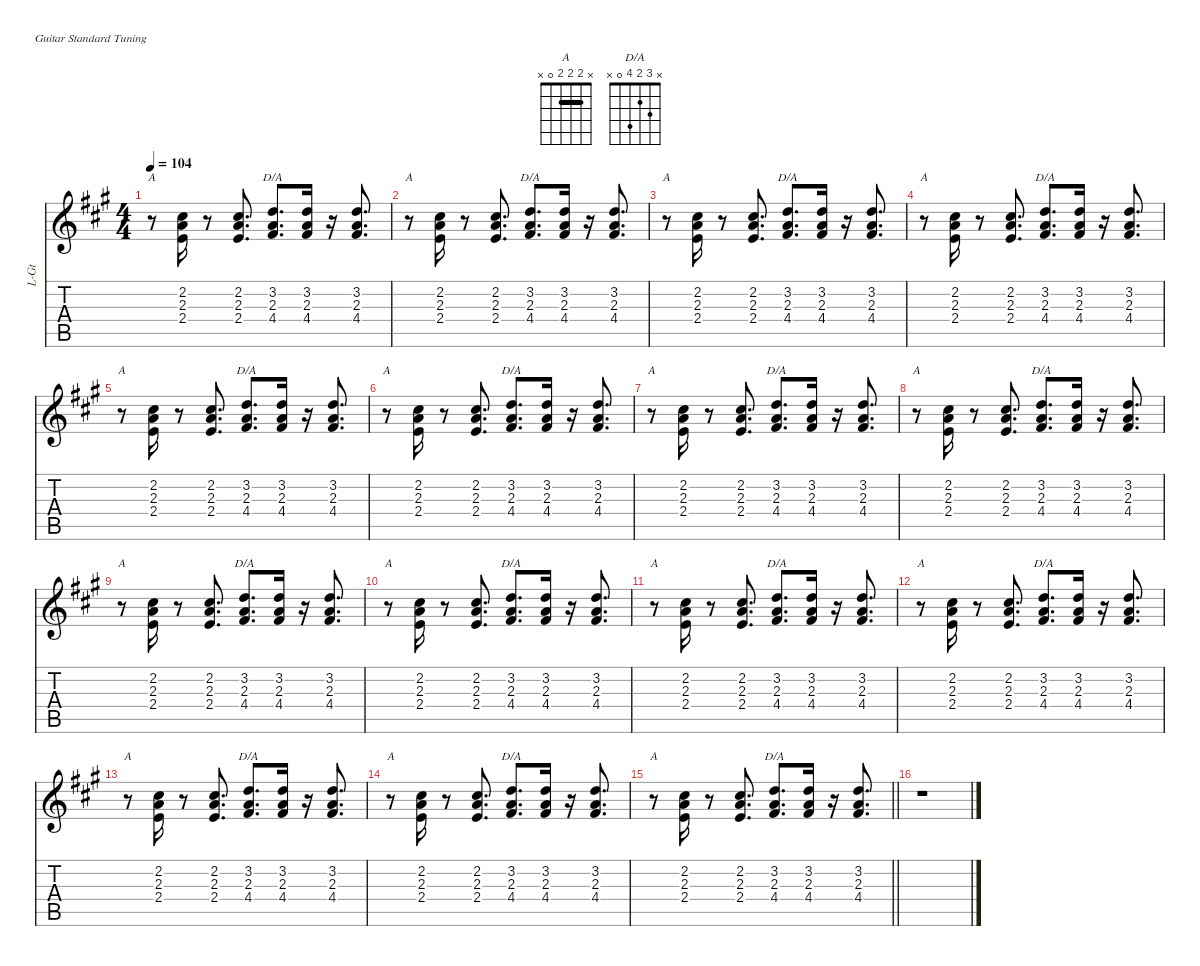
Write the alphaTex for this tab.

\hideDynamics
\bracketExtendMode nobrackets
\otherSystemsTrackNameOrientation horizontal
\track ("Lead Guitar" "L-Gt") {defaultSystemsLayout 4 mute instrument overdrivenguitar}
\staff {score tabs}
\tuning (E4 B3 G3 D3 A2 E2)
\chord ("A" x 2 2 2 0 x) {showfingering false barre (2 2)}
\chord ("D/A" x 3 2 4 0 x) {showfingering false}
\ts (4 4)
\tempo 104
\clef g2
\ks a
r.8{ch "A" dy mp beam Down} (2.2{acc #} 2.3{acc forcenatural} 2.4{acc forcenatural}).16{beam Up} r.8{beam Up} (2.2{acc #} 2.3{acc forcenatural} 2.4{acc forcenatural}).8{d beam Up} (3.2{acc forcenatural} 2.3{acc forcenatural} 4.4{acc #}).8{d ch "D/A" beam Up} (3.2{acc forcenatural} 2.3{acc forcenatural} 4.4{acc #}).16{beam Up} r.16{beam Up} (3.2{acc forcenatural} 2.3{acc forcenatural} 4.4{acc #}).8{d beam Up} |
r.8{ch "A" beam Down} (2.2{acc #} 2.3{acc forcenatural} 2.4{acc forcenatural}).16{beam Up} r.8{beam Up} (2.2{acc #} 2.3{acc forcenatural} 2.4{acc forcenatural}).8{d beam Up} (3.2{acc forcenatural} 2.3{acc forcenatural} 4.4{acc #}).8{d ch "D/A" beam Up} (3.2{acc forcenatural} 2.3{acc forcenatural} 4.4{acc #}).16{beam Up} r.16{beam Up} (3.2{acc forcenatural} 2.3{acc forcenatural} 4.4{acc #}).8{d beam Up} |
r.8{ch "A" beam Down} (2.2{acc #} 2.3{acc forcenatural} 2.4{acc forcenatural}).16{beam Up} r.8{beam Up} (2.2{acc #} 2.3{acc forcenatural} 2.4{acc forcenatural}).8{d beam Up} (3.2{acc forcenatural} 2.3{acc forcenatural} 4.4{acc #}).8{d ch "D/A" beam Up} (3.2{acc forcenatural} 2.3{acc forcenatural} 4.4{acc #}).16{beam Up} r.16{beam Up} (3.2{acc forcenatural} 2.3{acc forcenatural} 4.4{acc #}).8{d beam Up} |
r.8{ch "A" beam Down} (2.2{acc #} 2.3{acc forcenatural} 2.4{acc forcenatural}).16{beam Up} r.8{beam Up} (2.2{acc #} 2.3{acc forcenatural} 2.4{acc forcenatural}).8{d beam Up} (3.2{acc forcenatural} 2.3{acc forcenatural} 4.4{acc #}).8{d ch "D/A" beam Up} (3.2{acc forcenatural} 2.3{acc forcenatural} 4.4{acc #}).16{beam Up} r.16{beam Up} (3.2{acc forcenatural} 2.3{acc forcenatural} 4.4{acc #}).8{d beam Up} |
r.8{ch "A" beam Down} (2.2{acc #} 2.3{acc forcenatural} 2.4{acc forcenatural}).16{beam Up} r.8{beam Up} (2.2{acc #} 2.3{acc forcenatural} 2.4{acc forcenatural}).8{d beam Up} (3.2{acc forcenatural} 2.3{acc forcenatural} 4.4{acc #}).8{d ch "D/A" beam Up} (3.2{acc forcenatural} 2.3{acc forcenatural} 4.4{acc #}).16{beam Up} r.16{beam Up} (3.2{acc forcenatural} 2.3{acc forcenatural} 4.4{acc #}).8{d beam Up} |
r.8{ch "A" beam Down} (2.2{acc #} 2.3{acc forcenatural} 2.4{acc forcenatural}).16{beam Up} r.8{beam Up} (2.2{acc #} 2.3{acc forcenatural} 2.4{acc forcenatural}).8{d beam Up} (3.2{acc forcenatural} 2.3{acc forcenatural} 4.4{acc #}).8{d ch "D/A" beam Up} (3.2{acc forcenatural} 2.3{acc forcenatural} 4.4{acc #}).16{beam Up} r.16{beam Up} (3.2{acc forcenatural} 2.3{acc forcenatural} 4.4{acc #}).8{d beam Up} |
r.8{ch "A" beam Down} (2.2{acc #} 2.3{acc forcenatural} 2.4{acc forcenatural}).16{beam Up} r.8{beam Up} (2.2{acc #} 2.3{acc forcenatural} 2.4{acc forcenatural}).8{d beam Up} (3.2{acc forcenatural} 2.3{acc forcenatural} 4.4{acc #}).8{d ch "D/A" beam Up} (3.2{acc forcenatural} 2.3{acc forcenatural} 4.4{acc #}).16{beam Up} r.16{beam Up} (3.2{acc forcenatural} 2.3{acc forcenatural} 4.4{acc #}).8{d beam Up} |
r.8{ch "A" beam Down} (2.2{acc #} 2.3{acc forcenatural} 2.4{acc forcenatural}).16{beam Up} r.8{beam Up} (2.2{acc #} 2.3{acc forcenatural} 2.4{acc forcenatural}).8{d beam Up} (3.2{acc forcenatural} 2.3{acc forcenatural} 4.4{acc #}).8{d ch "D/A" beam Up} (3.2{acc forcenatural} 2.3{acc forcenatural} 4.4{acc #}).16{beam Up} r.16{beam Up} (3.2{acc forcenatural} 2.3{acc forcenatural} 4.4{acc #}).8{d beam Up} |
r.8{ch "A" beam Down} (2.2{acc #} 2.3{acc forcenatural} 2.4{acc forcenatural}).16{beam Up} r.8{beam Up} (2.2{acc #} 2.3{acc forcenatural} 2.4{acc forcenatural}).8{d beam Up} (3.2{acc forcenatural} 2.3{acc forcenatural} 4.4{acc #}).8{d ch "D/A" beam Up} (3.2{acc forcenatural} 2.3{acc forcenatural} 4.4{acc #}).16{beam Up} r.16{beam Up} (3.2{acc forcenatural} 2.3{acc forcenatural} 4.4{acc #}).8{d beam Up} |
r.8{ch "A" beam Down} (2.2{acc #} 2.3{acc forcenatural} 2.4{acc forcenatural}).16{beam Up} r.8{beam Up} (2.2{acc #} 2.3{acc forcenatural} 2.4{acc forcenatural}).8{d beam Up} (3.2{acc forcenatural} 2.3{acc forcenatural} 4.4{acc #}).8{d ch "D/A" beam Up} (3.2{acc forcenatural} 2.3{acc forcenatural} 4.4{acc #}).16{beam Up} r.16{beam Up} (3.2{acc forcenatural} 2.3{acc forcenatural} 4.4{acc #}).8{d beam Up} |
r.8{ch "A" beam Down} (2.2{acc #} 2.3{acc forcenatural} 2.4{acc forcenatural}).16{beam Up} r.8{beam Up} (2.2{acc #} 2.3{acc forcenatural} 2.4{acc forcenatural}).8{d beam Up} (3.2{acc forcenatural} 2.3{acc forcenatural} 4.4{acc #}).8{d ch "D/A" beam Up} (3.2{acc forcenatural} 2.3{acc forcenatural} 4.4{acc #}).16{beam Up} r.16{beam Up} (3.2{acc forcenatural} 2.3{acc forcenatural} 4.4{acc #}).8{d beam Up} |
r.8{ch "A" beam Down} (2.2{acc #} 2.3{acc forcenatural} 2.4{acc forcenatural}).16{beam Up} r.8{beam Up} (2.2{acc #} 2.3{acc forcenatural} 2.4{acc forcenatural}).8{d beam Up} (3.2{acc forcenatural} 2.3{acc forcenatural} 4.4{acc #}).8{d ch "D/A" beam Up} (3.2{acc forcenatural} 2.3{acc forcenatural} 4.4{acc #}).16{beam Up} r.16{beam Up} (3.2{acc forcenatural} 2.3{acc forcenatural} 4.4{acc #}).8{d beam Up} |
r.8{ch "A" beam Down} (2.2{acc #} 2.3{acc forcenatural} 2.4{acc forcenatural}).16{beam Up} r.8{beam Up} (2.2{acc #} 2.3{acc forcenatural} 2.4{acc forcenatural}).8{d beam Up} (3.2{acc forcenatural} 2.3{acc forcenatural} 4.4{acc #}).8{d ch "D/A" beam Up} (3.2{acc forcenatural} 2.3{acc forcenatural} 4.4{acc #}).16{beam Up} r.16{beam Up} (3.2{acc forcenatural} 2.3{acc forcenatural} 4.4{acc #}).8{d beam Up} |
r.8{ch "A" beam Down} (2.2{acc #} 2.3{acc forcenatural} 2.4{acc forcenatural}).16{beam Up} r.8{beam Up} (2.2{acc #} 2.3{acc forcenatural} 2.4{acc forcenatural}).8{d beam Up} (3.2{acc forcenatural} 2.3{acc forcenatural} 4.4{acc #}).8{d ch "D/A" beam Up} (3.2{acc forcenatural} 2.3{acc forcenatural} 4.4{acc #}).16{beam Up} r.16{beam Up} (3.2{acc forcenatural} 2.3{acc forcenatural} 4.4{acc #}).8{d beam Up} |
\barLineRight lightlight
r.8{ch "A" beam Down} (2.2{acc #} 2.3{acc forcenatural} 2.4{acc forcenatural}).16{beam Up} r.8{beam Up} (2.2{acc #} 2.3{acc forcenatural} 2.4{acc forcenatural}).8{d beam Up} (3.2{acc forcenatural} 2.3{acc forcenatural} 4.4{acc #}).8{d ch "D/A" beam Up} (3.2{acc forcenatural} 2.3{acc forcenatural} 4.4{acc #}).16{beam Up} r.16{beam Up} (3.2{acc forcenatural} 2.3{acc forcenatural} 4.4{acc #}).8{d beam Up} |
r.1{beam Down}
